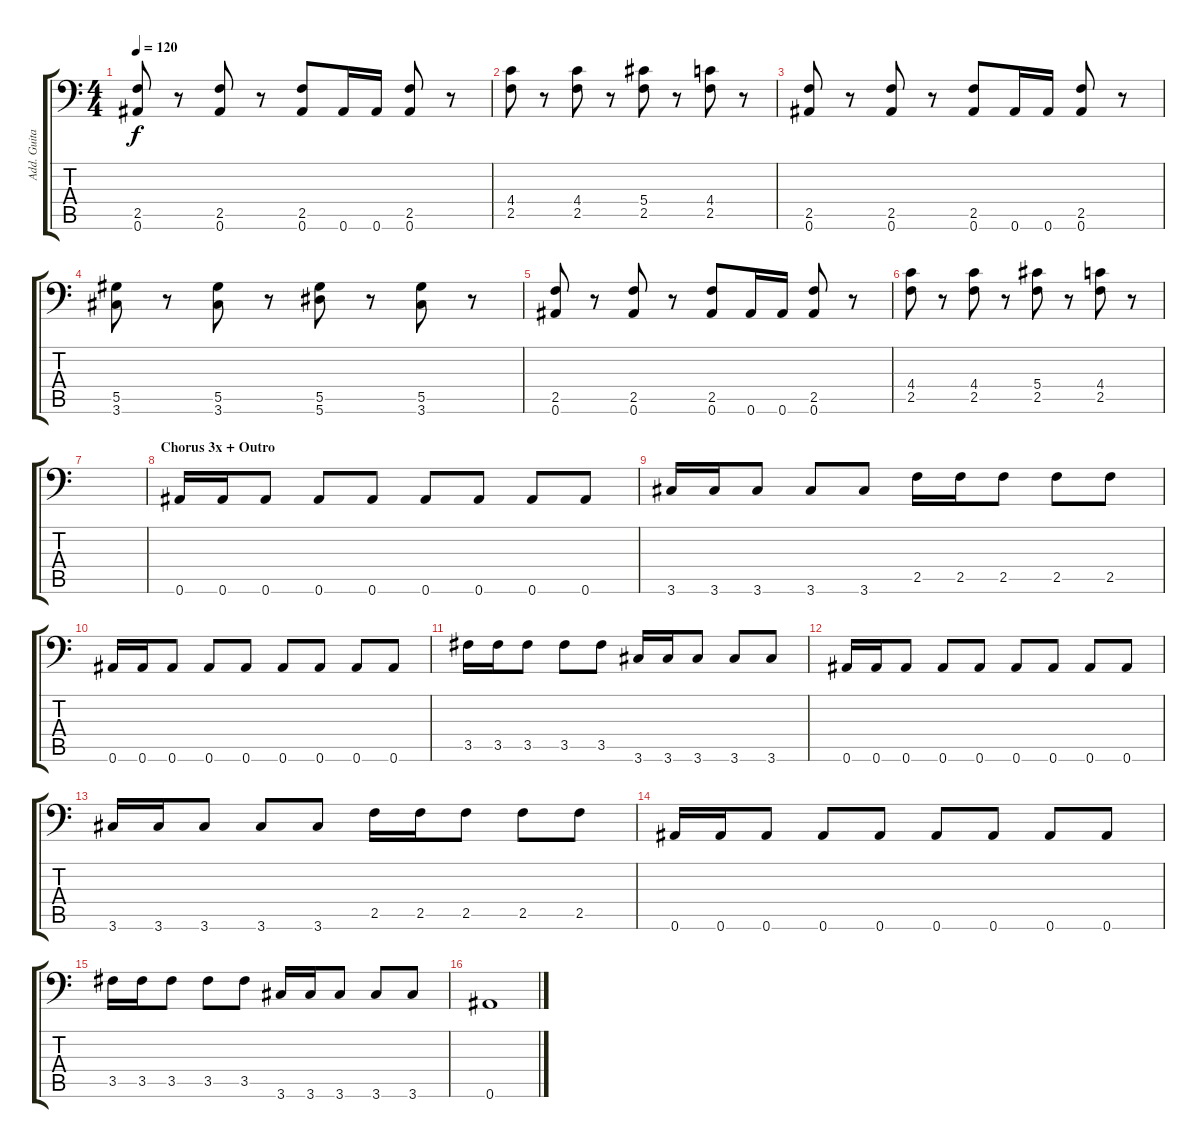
\track ("Add. Guitar" "Add. Guita") {instrument overdrivenguitar}
\staff {score tabs}
\tuning (Bb3 F3 Db3 Ab2 Eb2 Bb1) {hide}
\ts (4 4)
\tempo 120
\clef f4
\ks c
(2.5 0.6).8{dy f} r.8 (2.5 0.6).8 r.8 (2.5 0.6).8 0.6.16 0.6.16 (2.5 0.6).8 r.8 |
(4.4 2.5).8 r.8 (4.4 2.5).8 r.8 (5.4 2.5).8 r.8 (4.4 2.5).8 r.8 |
(2.5 0.6).8 r.8 (2.5 0.6).8 r.8 (2.5 0.6).8 0.6.16 0.6.16 (2.5 0.6).8 r.8 |
(5.5 3.6).8 r.8 (5.5 3.6).8 r.8 (5.5 5.6).8 r.8 (5.5 3.6).8 r.8 |
(2.5 0.6).8 r.8 (2.5 0.6).8 r.8 (2.5 0.6).8 0.6.16 0.6.16 (2.5 0.6).8 r.8 |
(4.4 2.5).8 r.8 (4.4 2.5).8 r.8 (5.4 2.5).8 r.8 (4.4 2.5).8 r.8 |
|
\section ("" "Chorus 3x + Outro")
0.6.16 0.6.16 0.6.8 0.6.8 0.6.8 0.6.8 0.6.8 0.6.8 0.6.8 |
3.6.16 3.6.16 3.6.8 3.6.8 3.6.8 2.5.16 2.5.16 2.5.8 2.5.8 2.5.8 |
0.6.16 0.6.16 0.6.8 0.6.8 0.6.8 0.6.8 0.6.8 0.6.8 0.6.8 |
3.5.16 3.5.16 3.5.8 3.5.8 3.5.8 3.6.16 3.6.16 3.6.8 3.6.8 3.6.8 |
0.6.16 0.6.16 0.6.8 0.6.8 0.6.8 0.6.8 0.6.8 0.6.8 0.6.8 |
3.6.16 3.6.16 3.6.8 3.6.8 3.6.8 2.5.16 2.5.16 2.5.8 2.5.8 2.5.8 |
0.6.16 0.6.16 0.6.8 0.6.8 0.6.8 0.6.8 0.6.8 0.6.8 0.6.8 |
3.5.16 3.5.16 3.5.8 3.5.8 3.5.8 3.6.16 3.6.16 3.6.8 3.6.8 3.6.8 |
0.6{ss}.1
